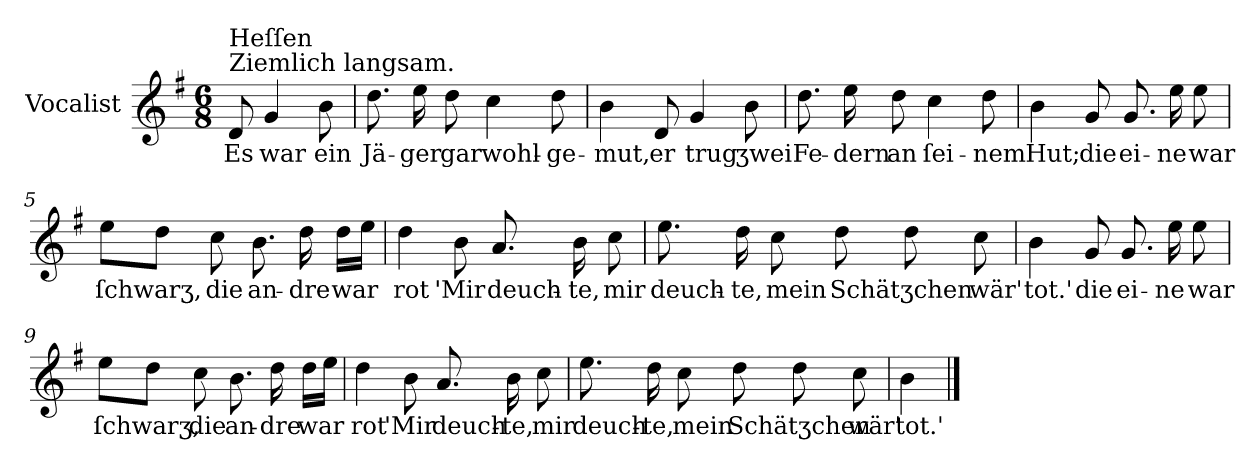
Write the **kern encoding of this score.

**kern	**text
*part1	*part1
*staff1	*staff1
*I"Vocalist	*
*k[f#]	*
*G:	*
*M6/8	*
=	=
!LO:TX:a:t=Ziemlich langsam.	!
!LO:TX:a:t=Heſſen	!
8d	Es
4g	war
8b	ein
=1	=1
8.dd	Jä-
16ee	-ger
8dd	gar
4cc	wohl-
8dd	-ge-
=2	=2
4b	-mut,
8d	er
4g	trug
8b	ʒwei
=3	=3
8.dd	Fe-
16ee	-dern
8dd	an
4cc	ſei-
8dd	-nem
=4	=4
4b	Hut;
8g	die
8.g	ei-
16ee	-ne
8ee	war
=5	=5
8eeL	ſchwarʒ,
8ddJ	.
8cc	die
8.b	an-
16dd	-dre
16ddLL	war
16eeJJ	.
=6	=6
4dd	rot
8b	'Mir
8.a	deuch-
16b	-te,
8cc	mir
=7	=7
8.ee	deuch-
16dd	-te,
8cc	mein
8dd	Schätʒchen
8dd	.
8cc	wär'
=8	=8
4b	tot.'
8g	die
8.g	ei-
16ee	-ne
8ee	war
=9	=9
8eeL	ſchwarʒ,
8ddJ	.
8cc	die
8.b	an-
16dd	-dre
16ddLL	war
16eeJJ	.
=10	=10
4dd	rot
8b	'Mir
8.a	deuch-
16b	-te,
8cc	mir
=11	=11
8.ee	deuch-
16dd	-te,
8cc	mein
8dd	Schätʒchen
8dd	.
8cc	wär'
=12	=12
4b	tot.'
==	==
*-	*-
